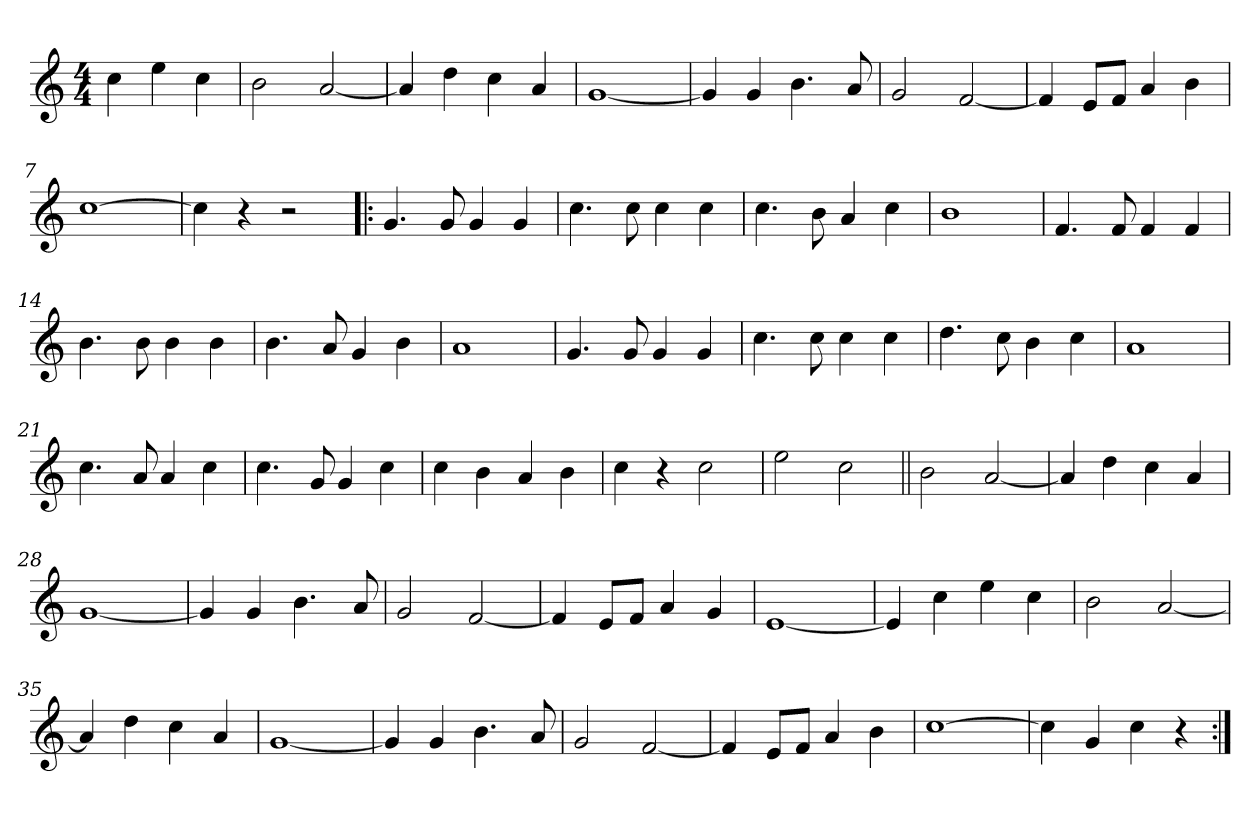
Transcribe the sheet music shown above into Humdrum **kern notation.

**kern
*part1
*staff1
*clefG2
*k[]
*C:
*M4/4
=
4cc\
4ee\
4cc\
=1
2b\
[2a/
=2
4a/]
4dd\
4cc\
4a/
=3
[1g
=4
4g/]
4g/
4.b\
8a/
=5
2g/
[2f/
=6
4f/]
8e/L
8f/J
4a/
4b\
=7
[1cc
=8
4cc\]
4r
2r
!!LO:LB:g=z
=9!|:
4.g/
8g/
4g/
4g/
=10
4.cc\
8cc\
4cc\
4cc\
=11
4.cc\
8b\
4a/
4cc\
=12
1b
=13
4.f/
8f/
4f/
4f/
=14
4.b\
8b\
4b\
4b\
!!LO:LB:g=z
=15
4.b\
8a/
4g/
4b\
=16
1a
=17
4.g/
8g/
4g/
4g/
=18
4.cc\
8cc\
4cc\
4cc\
=19
4.dd\
8cc\
4b\
4cc\
=20
1a
!!LO:LB:g=z
=21
4.cc\
8a/
4a/
4cc\
=22
4.cc\
8g/
4g/
4cc\
=23
4cc\
4b\
4a/
4b\
=24
4cc\
4r
2cc\
=25
2ee\
2cc\
!!LO:LB:g=z
=26||
2b\
[2a/
=27
4a/]
4dd\
4cc\
4a/
=28
[1g
=29
4g/]
4g/
4.b\
8a/
=30
2g/
[2f/
=31
4f/]
8e/L
8f/J
4a/
4g/
!!LO:LB:g=z
=32
[1e
=33
4e/]
4cc\
4ee\
4cc\
=34
2b\
[2a/
=35
4a/]
4dd\
4cc\
4a/
=36
[1g
=37
4g/]
4g/
4.b\
8a/
!!LO:LB:g=z
=38
2g/
[2f/
=39
4f/]
8e/L
8f/J
4a/
4b\
=40
[1cc
=41
4cc\]
4g/
4cc\
4r
=:|!
*-
